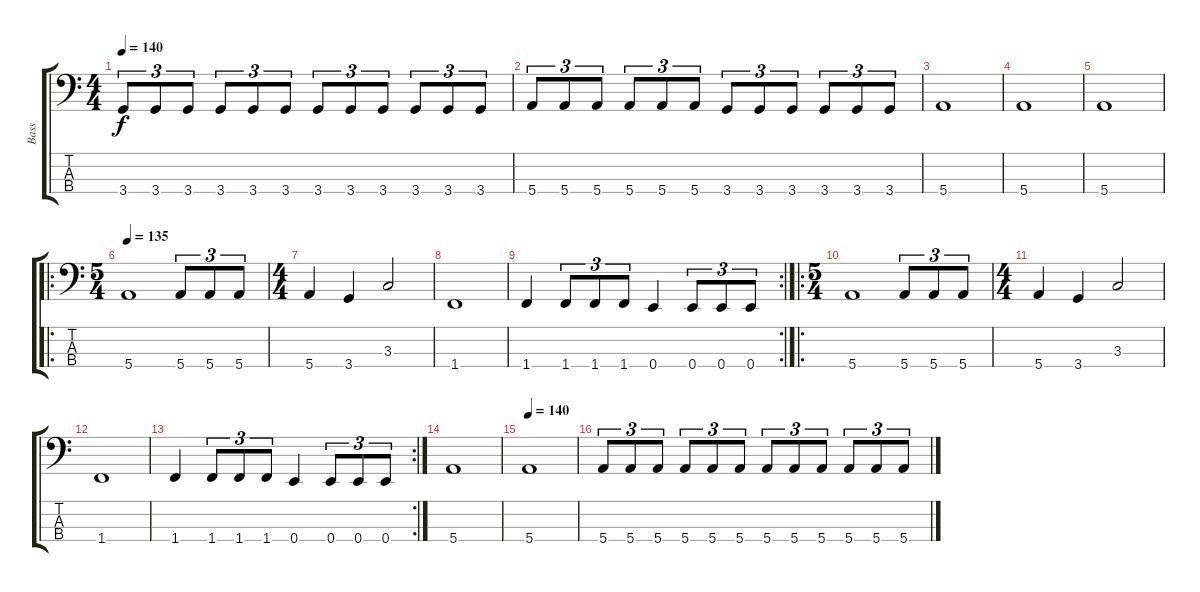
\track ("Bass" "Bass") {instrument electricbasspick}
\staff {score tabs}
\tuning (G2 D2 A1 E1) {hide}
\ts (4 4)
\tempo 140
\clef f4
\ks c
3.4.8{tu (3 2) dy f} 3.4.8{tu (3 2)} 3.4.8{tu (3 2)} 3.4.8{tu (3 2)} 3.4.8{tu (3 2)} 3.4.8{tu (3 2)} 3.4.8{tu (3 2)} 3.4.8{tu (3 2)} 3.4.8{tu (3 2)} 3.4.8{tu (3 2)} 3.4.8{tu (3 2)} 3.4.8{tu (3 2)} |
5.4.8{tu (3 2)} 5.4.8{tu (3 2)} 5.4.8{tu (3 2)} 5.4.8{tu (3 2)} 5.4.8{tu (3 2)} 5.4.8{tu (3 2)} 3.4.8{tu (3 2)} 3.4.8{tu (3 2)} 3.4.8{tu (3 2)} 3.4.8{tu (3 2)} 3.4.8{tu (3 2)} 3.4.8{tu (3 2)} |
5.4.1 |
5.4.1 |
5.4.1 |
\ro
\ts (5 4)
\tempo 135
5.4.1 5.4.8{tu (3 2)} 5.4.8{tu (3 2)} 5.4.8{tu (3 2)} |
\ts (4 4)
5.4.4 3.4.4 3.3.2 |
1.4.1 |
\rc 2
1.4.4 1.4.8{tu (3 2)} 1.4.8{tu (3 2)} 1.4.8{tu (3 2)} 0.4.4 0.4.8{tu (3 2)} 0.4.8{tu (3 2)} 0.4.8{tu (3 2)} |
\ro
\ts (5 4)
5.4.1 5.4.8{tu (3 2)} 5.4.8{tu (3 2)} 5.4.8{tu (3 2)} |
\ts (4 4)
5.4.4 3.4.4 3.3.2 |
1.4.1 |
\rc 2
1.4.4 1.4.8{tu (3 2)} 1.4.8{tu (3 2)} 1.4.8{tu (3 2)} 0.4.4 0.4.8{tu (3 2)} 0.4.8{tu (3 2)} 0.4.8{tu (3 2)} |
5.4.1 |
\tempo 140
5.4.1 |
5.4.8{tu (3 2)} 5.4.8{tu (3 2)} 5.4.8{tu (3 2)} 5.4.8{tu (3 2)} 5.4.8{tu (3 2)} 5.4.8{tu (3 2)} 5.4.8{tu (3 2)} 5.4.8{tu (3 2)} 5.4.8{tu (3 2)} 5.4.8{tu (3 2)} 5.4.8{tu (3 2)} 5.4.8{tu (3 2)}
